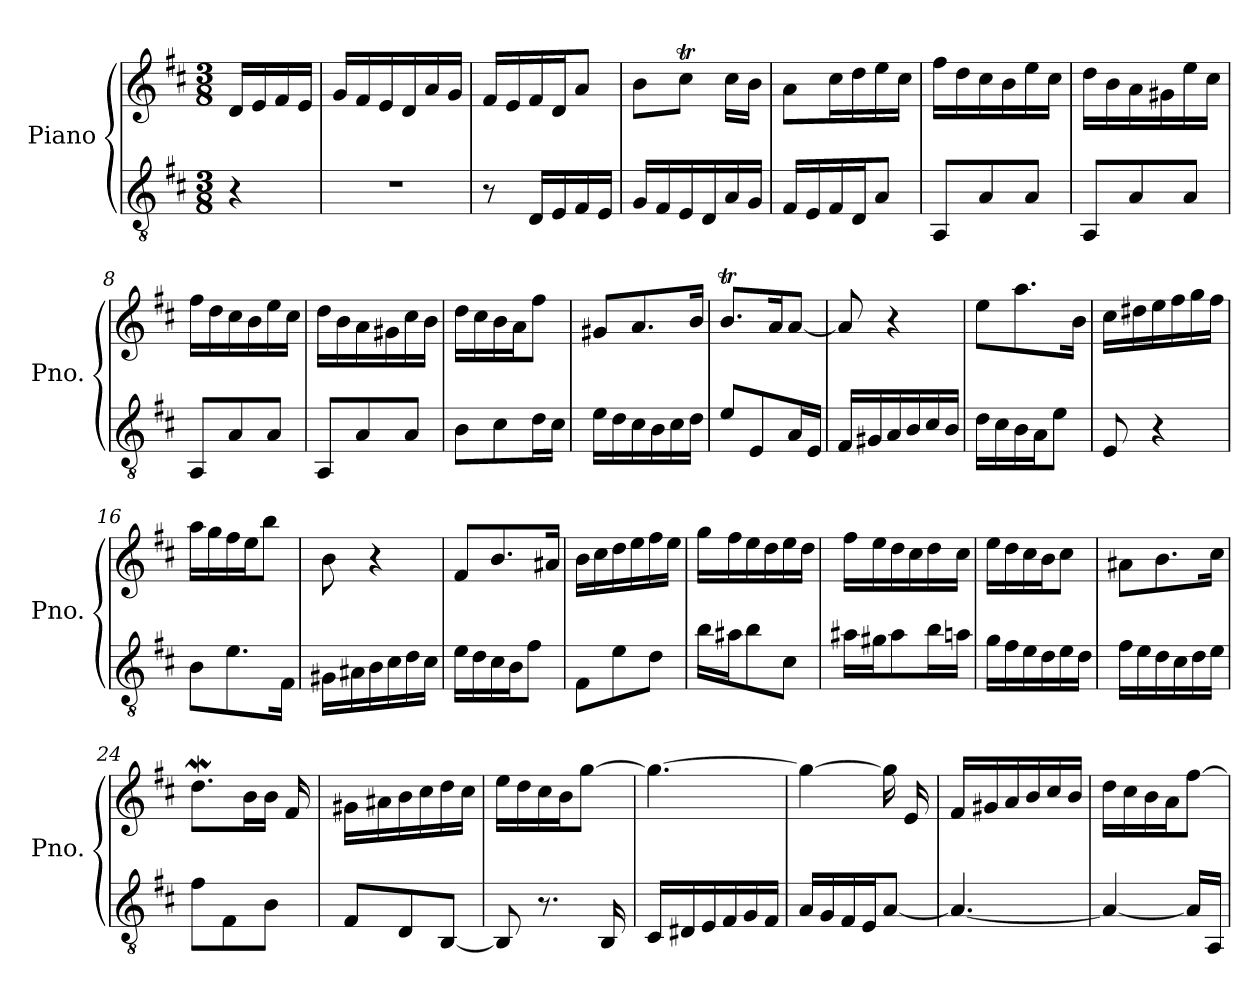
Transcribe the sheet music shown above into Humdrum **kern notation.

**kern	**kern	**dynam
*part1	*part1	*part1
*staff2	*staff1	*staff1/2
*I"Piano	*	*
*I'Pno.	*	*
*clefGv2	*clefG2	*
*k[f#c#]	*k[f#c#]	*
*M3/8	*M3/8	*
*MM75	*MM75	*
=1	=1	=1
!	!	!LO:DY:b=2
!	!	!LO:DY:n=1:b
4r	16d/LL	mp mp
.	16e/	.
.	16f#/	.
.	16e/JJ	.
=2	=2	=2
4.r	16g/LL	.
.	16f#/	.
.	16e/	.
.	16d/	.
.	16a/	.
.	16g/JJ	.
=3	=3	=3
8r	16f#/LL	.
.	16e/	.
16D/LL	16f#/	.
16E/	16d/J	.
16F#/	8a/J	.
16E/JJ	.	.
=4	=4	=4
16G/LL	8b\L	.
16F#/	.	.
16E/	8cc#t\J	.
16D/	.	.
16A/	16cc#\LL	.
16G/JJ	16b\JJ	.
=5	=5	=5
16F#/LL	8a\L	.
16E/	.	.
16F#/	16cc#\L	.
16D/J	16dd\	.
8A/J	16ee\	.
.	16cc#\JJ	.
=6	=6	=6
8AA/L	16ff#\LL	.
.	16dd\	.
8A/	16cc#\	.
.	16b\	.
8A/J	16ee\	.
.	16cc#\JJ	.
=7	=7	=7
8AA/L	16dd\LL	.
.	16b\	.
8A/	16a\	.
.	16g#X\	.
8A/J	16ee\	.
.	16cc#\JJ	.
!!LO:LB:g=z
=8	=8	=8
8AA/L	16ff#\LL	.
.	16dd\	.
8A/	16cc#\	.
.	16b\	.
8A/J	16ee\	.
.	16cc#\JJ	.
=9	=9	=9
8AA/L	16dd\LL	.
.	16b\	.
8A/	16a\	.
.	16g#X\	.
8A/J	16cc#\	.
.	16b\JJ	.
=10	=10	=10
8B\L	16dd\LL	.
.	16cc#\	.
8c#\	16b\	.
.	16a\J	.
16d\L	8ff#\J	.
16c#\JJ	.	.
=11	=11	=11
16e\LL	8g#X/L	.
16d\	.	.
16c#\	8.a/	.
16B\	.	.
16c#\	.	.
16d\JJ	16b/Jk	.
=12	=12	=12
8e/L	8.bT/L	.
8E/	.	.
.	16a/K	.
16A/L	[8a/J	.
16E/JJ	.	.
=13	=13	=13
16F#/LL	8a/]	.
16G#X/	.	.
16A/	4r	.
16B/	.	.
16c#/	.	.
16B/JJ	.	.
=14	=14	=14
16d\LL	8ee\L	.
16c#\	.	.
16B\	8.aa\	.
16A\J	.	.
8e\J	.	.
.	16b\Jk	.
!!LO:LB:g=z
=15	=15	=15
8E/	16cc#\LL	.
.	16dd#X\	.
4r	16ee\	.
.	16ff#\	.
.	16gg\	.
.	16ff#\JJ	.
=16	=16	=16
8B\L	16aa\LL	.
.	16gg\	.
8.e\	16ff#\	.
.	16ee\J	.
.	8bb\J	.
16F#\Jk	.	.
=17	=17	=17
16G#X\LL	8b\	.
16A#X\	.	.
16B\	4r	.
16c#\	.	.
16d\	.	.
16c#\JJ	.	.
=18	=18	=18
16e\LL	8f#/L	.
16d\	.	.
16c#\	8.b/	.
16B\J	.	.
8f#\J	.	.
.	16a#X/Jk	.
=19	=19	=19
8F#\L	16b\LL	.
.	16cc#\	.
8e\	16dd\	.
.	16ee\	.
8d\J	16ff#\	.
.	16ee\JJ	.
=20	=20	=20
16b\LL	16gg\LL	.
16a#X\J	16ff#\	.
8b\	16ee\	.
.	16dd\	.
8c#\J	16ee\	.
.	16dd\JJ	.
!!LO:LB:g=z
=21	=21	=21
16a#X\LL	16ff#\LL	.
16g#X\J	16ee\	.
8a#\	16dd\	.
.	16cc#\	.
16b\L	16dd\	.
16an\JJ	16cc#\JJ	.
=22	=22	=22
16g\LL	16ee\LL	.
16f#\	16dd\	.
16e\	16cc#\	.
16d\	16b\J	.
16e\	8cc#\J	.
16d\JJ	.	.
=23	=23	=23
16f#\LL	8a#X\L	.
16e\	.	.
16d\	8.b\	.
16c#\	.	.
16d\	.	.
16e\JJ	16cc#\Jk	.
=24	=24	=24
8f#\L	8.ddw\L	.
8F#\	.	.
.	16b\L	.
8B\J	16b\JJ	.
.	16f#/	.
=25	=25	=25
8F#/L	16g#X\LL	.
.	16a#X\	.
8D/	16b\	.
.	16cc#\	.
[8BB/J	16dd\	.
.	16cc#\JJ	.
=26	=26	=26
8BB/]	16ee\LL	.
.	16dd\	.
8.r	16cc#\	.
.	16b\J	.
.	[8gg\J	.
16BB/	.	.
!!LO:LB:g=z
=27	=27	=27
16C#/LL	4.gg\_	.
16D#X/	.	.
16E/	.	.
16F#/	.	.
16G/	.	.
16F#/JJ	.	.
=28	=28	=28
16A/LL	4gg\_	.
16G/	.	.
16F#/	.	.
16E/J	.	.
[8A/J	16gg\]	.
.	16e/	.
=29	=29	=29
4.A/_	16f#/LL	.
.	16g#X/	.
.	16a/	.
.	16b/	.
.	16cc#/	.
.	16b/JJ	.
=30	=30	=30
4A/_	16dd\LL	.
.	16cc#\	.
.	16b\	.
.	16a\J	.
16A/LL]	[8ff#\J	.
16AA/JJ	.	.
=	=	=
*-	*-	*-
